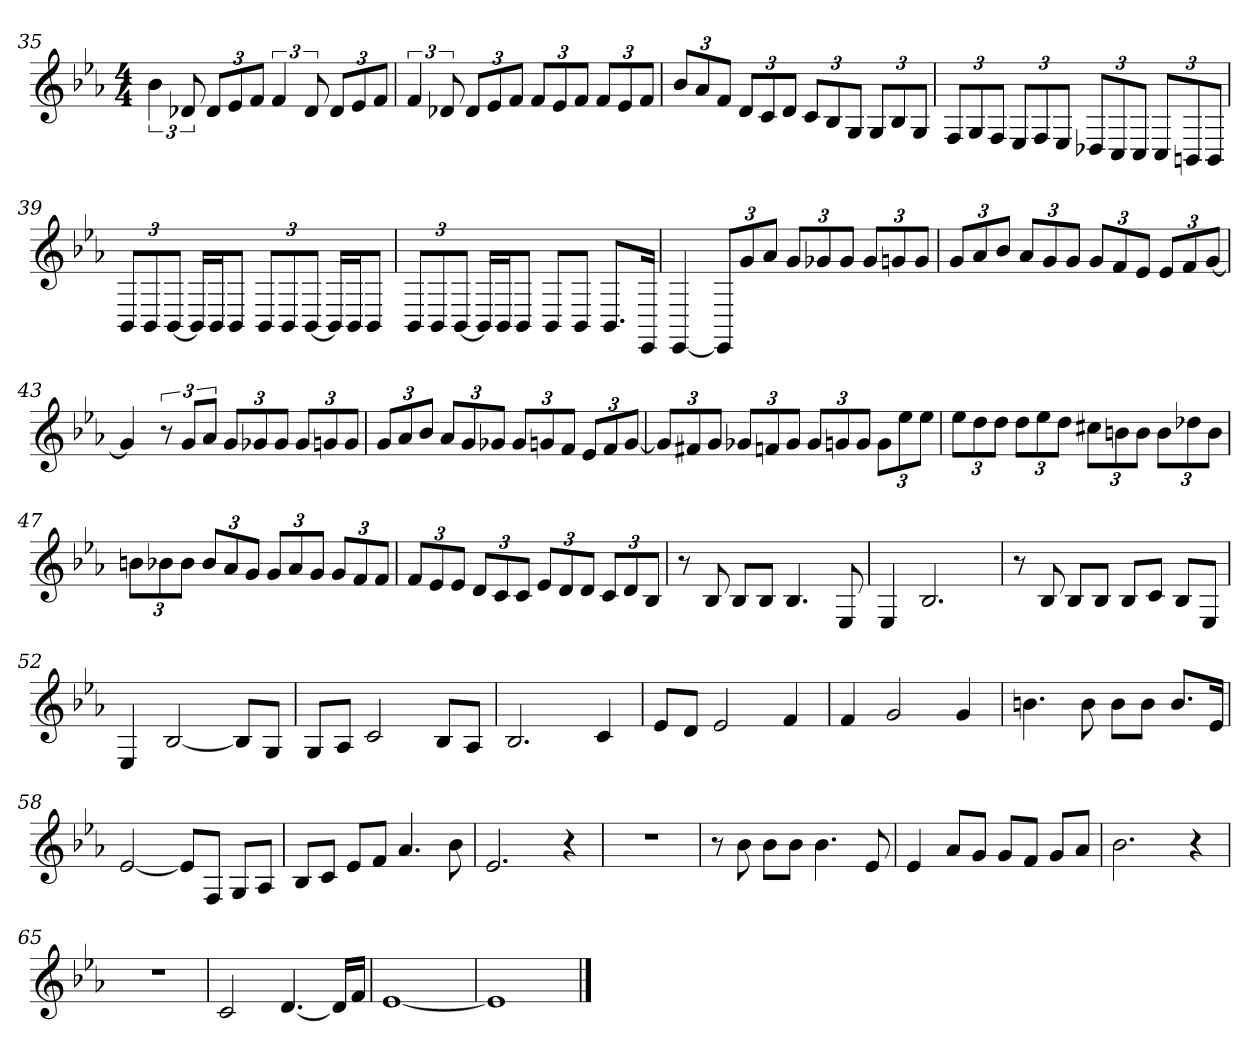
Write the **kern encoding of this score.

**kern
*part1
*staff1
*clefG2
*k[b-e-a-]
*E-:
*M4/4
=35
6b-
12d-X
12d-/L
12e-/
12f/J
6f
12d-
12d-/L
12e-/
12f/J
=36
6f
12d-X
12d-/L
12e-/
12f/J
12f/L
12e-/
12f/J
12f/L
12e-/
12f/J
=37
12b-/L
12a-/
12f/J
12d/L
12c/
12d/J
12c/L
12B-/
12G/J
12G/L
12B-/
12G/J
=38
12F/L
12G/
12F/J
12E-/L
12F/
12E-/J
12D-X/L
12C/
12C/J
12C/L
12BBn/
12BB/J
=39
12BB-/L
12BB-/
[12BB-/J
16BB-/LL]
16BB-/J
8BB-/J
12BB-/L
12BB-/
[12BB-/J
16BB-/LL]
16BB-/J
8BB-/J
=40
12BB-/L
12BB-/
[12BB-/J
16BB-/LL]
16BB-/J
8BB-/J
8BB-/L
8BB-/J
8.BB-/L
16EE-/Jk
=41
[4EE-
12EE-/L]
12g/
12a-/J
12g/L
12g-X/
12g-/J
12g-/L
12gn/
12g/J
=42
12g/L
12a-/
12b-/J
12a-/L
12g/
12g/J
12g/L
12f/
12e-/J
12e-/L
12f/
[12g/J
=43
4g]
12r
12g/L
12a-/J
12g/L
12g-X/
12g-/J
12g-/L
12gn/
12g/J
=44
12g/L
12a-/
12b-/J
12a-/L
12g/
12g-X/J
12g-/L
12gn/
12f/J
12e-/L
12f/
[12g/J
=45
12g/L]
12f#X/
12g/J
12g-X/L
12fn/
12g-/J
12g-/L
12gn/
12g/J
12g\L
12ee-\
12ee-\J
=46
12ee-\L
12dd\
12dd\J
12dd\L
12ee-\
12dd\J
12cc#X\L
12bn\
12b\J
12b\L
12dd-X\
12b\J
=47
12bn\L
12b-X\
12b-\J
12b-/L
12a-/
12g/J
12g/L
12a-/
12g/J
12g/L
12f/
12f/J
=48
12f/L
12e-/
12e-/J
12d/L
12c/
12c/J
12e-/L
12d/
12d/J
12c/L
12d/
12B-/J
=49
8r
8B-
8B-/L
8B-/J
4.B-
8E-
=50
4E-
2.B-
=51
8r
8B-
8B-/L
8B-/J
8B-/L
8c/J
8B-/L
8E-/J
=52
4E-
[2B-
8B-/L]
8G/J
=53
8G/L
8A-/J
2c
8B-/L
8A-/J
=54
2.B-
4c
=55
8e-/L
8d/J
2e-
4f
=56
4f
2g
4g
=57
4.bn
8b
8b\L
8b\J
8.b/L
16e-/Jk
=58
[2e-
8e-/L]
8F/J
8G/L
8A-/J
=59
8B-/L
8c/J
8e-/L
8f/J
4.a-
8b-
=60
2.e-
4r
=61
1r
=62
8r
8b-
8b-\L
8b-\J
4.b-
8e-
=63
4e-
8a-/L
8g/J
8g/L
8f/J
8g/L
8a-/J
=64
2.b-
4r
=65
1r
=66
2c
[4.d
16d/LL]
16f/JJ
=67
[1e-
=68
1e-]
==
*-
